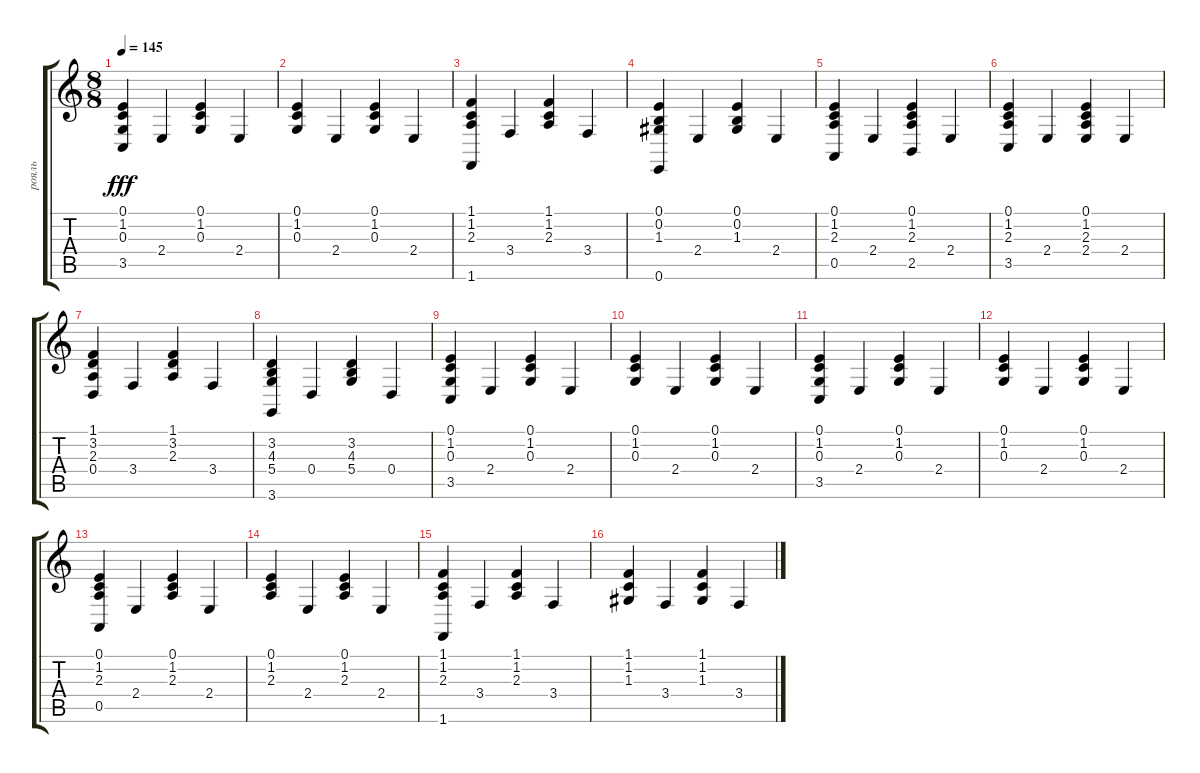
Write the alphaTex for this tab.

\track ("рояль" "рояль") {instrument brightacousticpiano}
\staff {score tabs}
\tuning (E4 B3 G3 D3 A2 E2) {hide}
\ts (8 8)
\tempo 145
\clef g2
\ks c
(0.1 1.2 0.3 3.5).4{dy fff} 2.4.4 (0.1 1.2 0.3).4 2.4.4 |
(0.1 1.2 0.3).4 2.4.4 (0.1 1.2 0.3).4 2.4.4 |
(1.1 1.2 2.3 1.6).4 3.4.4 (1.1 1.2 2.3).4 3.4.4 |
(0.1 0.2 1.3 0.6).4 2.4.4 (0.1 0.2 1.3).4 2.4.4 |
(0.1 1.2 2.3 0.5).4 2.4.4 (0.1 1.2 2.3 2.5).4 2.4.4 |
(0.1 1.2 2.3 3.5).4 2.4.4 (0.1 1.2 2.3 2.4).4 2.4.4 |
(1.1 3.2 2.3 0.4).4 3.4.4 (1.1 3.2 2.3).4 3.4.4 |
(3.2 4.3 5.4 3.6).4 0.4.4 (3.2 4.3 5.4).4 0.4.4 |
(0.1 1.2 0.3 3.5).4 2.4.4 (0.1 1.2 0.3).4 2.4.4 |
(0.1 1.2 0.3).4 2.4.4 (0.1 1.2 0.3).4 2.4.4 |
(0.1 1.2 0.3 3.5).4 2.4.4 (0.1 1.2 0.3).4 2.4.4 |
(0.1 1.2 0.3).4 2.4.4 (0.1 1.2 0.3).4 2.4.4 |
(0.1 1.2 2.3 0.5).4 2.4.4 (0.1 1.2 2.3).4 2.4.4 |
(0.1 1.2 2.3).4 2.4.4 (0.1 1.2 2.3).4 2.4.4 |
(1.1 1.2 2.3 1.6).4 3.4.4 (1.1 1.2 2.3).4 3.4.4 |
(1.1 1.2 1.3).4 3.4.4 (1.1 1.2 1.3).4 3.4.4
